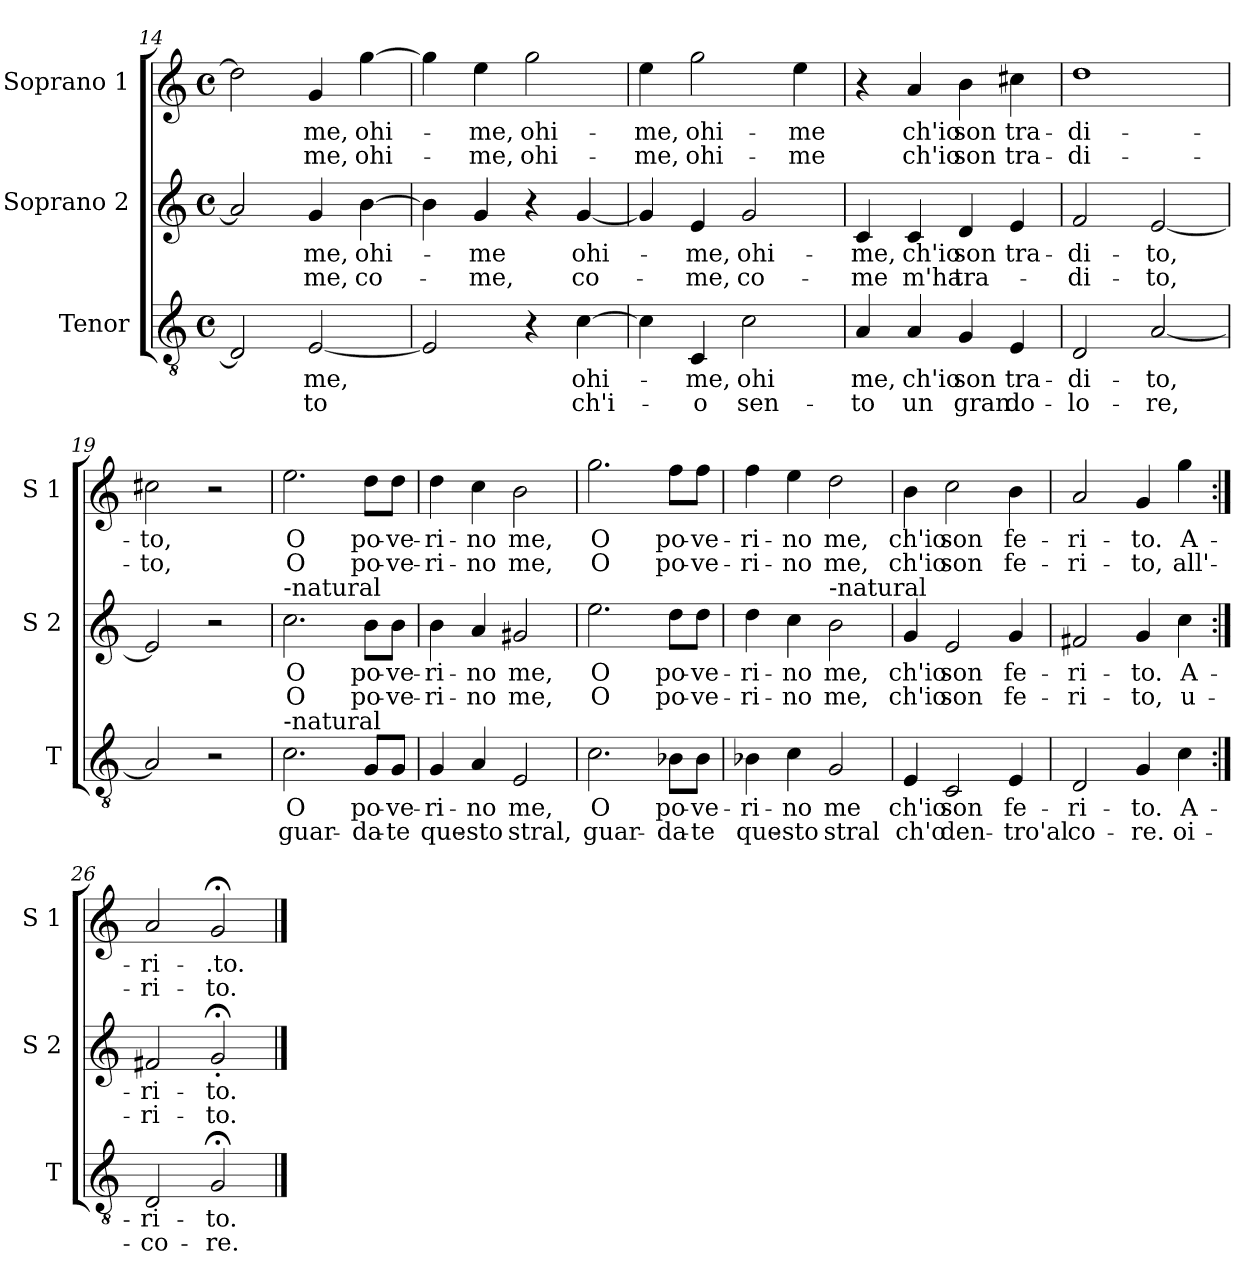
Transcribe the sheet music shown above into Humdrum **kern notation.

**kern	**text	**text	**kern	**text	**text	**kern	**text	**text
*part3	*part3	*part3	*part2	*part2	*part2	*part1	*part1	*part1
*staff3	*staff3	*staff3	*staff2	*staff2	*staff2	*staff1	*staff1	*staff1
*I"Tenor	*	*	*I"Soprano 2	*	*	*I"Soprano 1	*	*
*I'T	*	*	*I'S 2	*	*	*I'S 1	*	*
*clefGv2	*	*	*clefG2	*	*	*clefG2	*	*
*k[]	*	*	*k[]	*	*	*k[]	*	*
*C:	*	*	*C:	*	*	*C:	*	*
*M4/4	*	*	*M4/4	*	*	*M4/4	*	*
*met(c)	*	*	*met(c)	*	*	*met(c)	*	*
=14	=14	=14	=14	=14	=14	=14	=14	=14
2D/]	.	.	2a/]	.	.	2dd\]	.	.
!	!LO:LY:b	!LO:LY:b	!	!LO:LY:b	!LO:LY:b	!	!LO:LY:b	!LO:LY:b
[2E/	me,	-to	4g/	me,	-me,	4g/	-me,	-me,
!	!	!	!	!LO:LY:b	!LO:LY:b	!	!LO:LY:b	!LO:LY:b
.	.	.	[4b\	ohi-	co-	[4gg\	ohi-	ohi-
=15	=15	=15	=15	=15	=15	=15	=15	=15
2E/]	.	.	4b\]	.	.	4gg\]	.	.
!	!	!	!	!LO:LY:b	!LO:LY:b	!	!LO:LY:b	!LO:LY:b
.	.	.	4g/	-me	-me,	4ee\	-me,	-me,
!	!	!	!	!	!	!	!LO:LY:b	!LO:LY:b
4r	.	.	4r	.	.	2gg\	ohi-	ohi-
!	!LO:LY:b	!LO:LY:b	!	!LO:LY:b	!LO:LY:b	!	!	!
[4c\	ohi-	ch'i-	[4g/	ohi-	co-	.	.	.
=16	=16	=16	=16	=16	=16	=16	=16	=16
!	!	!	!	!	!	!	!LO:LY:b	!LO:LY:b
4c\]	.	.	4g/]	.	.	4ee\	-me,	-me,
!	!LO:LY:b	!LO:LY:b	!	!LO:LY:b	!LO:LY:b	!	!LO:LY:b	!LO:LY:b
4C/	-me,	-o	4e/	-me,	-me,	2gg\	ohi-	ohi-
!	!LO:LY:b	!LO:LY:b	!	!LO:LY:b	!LO:LY:b	!	!	!
2c\	ohi	sen-	2g/	ohi-	co-	.	.	.
!	!	!	!	!	!	!	!LO:LY:b	!LO:LY:b
.	.	.	.	.	.	4ee\	-me	-me
=17	=17	=17	=17	=17	=17	=17	=17	=17
!	!LO:LY:b	!LO:LY:b	!	!LO:LY:b	!LO:LY:b	!	!	!
4A/	me,	-to	4c/	-me,	-me	4r	.	.
!	!LO:LY:b	!LO:LY:b	!	!LO:LY:b	!LO:LY:b	!	!LO:LY:b	!LO:LY:b
4A/	ch'io	un	4c/	ch'io	m'ha	4a/	ch'io	ch'io
!	!LO:LY:b	!LO:LY:b	!	!LO:LY:b	!LO:LY:b	!	!LO:LY:b	!LO:LY:b
4G/	son	gran	4d/	son	tra-	4b\	son	son
!	!LO:LY:b	!LO:LY:b	!	!LO:LY:b	!	!	!LO:LY:b	!LO:LY:b
4E/	tra-	do-	4e/	tra-	.	4cc#X\	tra-	tra-
!!LO:LB:g=z
=18	=18	=18	=18	=18	=18	=18	=18	=18
!	!LO:LY:b	!LO:LY:b	!	!LO:LY:b	!LO:LY:b	!	!LO:LY:b	!LO:LY:b
2D/	-di-	-lo-	2f/	-di-	-di-	1dd	-di-	-di-
!	!LO:LY:b	!LO:LY:b	!	!LO:LY:b	!LO:LY:b	!	!	!
[2A/	-to,	-re,	[2e/	-to,	-to,	.	.	.
=19	=19	=19	=19	=19	=19	=19	=19	=19
!	!	!	!	!	!	!	!LO:LY:b	!LO:LY:b
2A/]	.	.	2e/]	.	.	2cc#X\	-to,	-to,
2r	.	.	2r	.	.	2r	.	.
=20	=20	=20	=20	=20	=20	=20	=20	=20
!	!	!	!LO:TX:a:t=-natural	!	!	!	!	!
!LO:TX:a:t=-natural	!	!	!	!	!	!	!	!
!	!LO:LY:b	!LO:LY:b	!	!LO:LY:b	!LO:LY:b	!	!LO:LY:b	!LO:LY:b
2.c\	O	guar-	2.cc\	O	O	2.ee\	O	O
!	!LO:LY:b	!LO:LY:b	!	!LO:LY:b	!LO:LY:b	!	!LO:LY:b	!LO:LY:b
8G/L	po-	-da-	8b\L	po-	po-	8dd\L	po-	po-
!	!LO:LY:b	!LO:LY:b	!	!LO:LY:b	!LO:LY:b	!	!LO:LY:b	!LO:LY:b
8G/J	-ve-	-te	8b\J	-ve-	-ve-	8dd\J	-ve-	-ve-
=21	=21	=21	=21	=21	=21	=21	=21	=21
!	!LO:LY:b	!LO:LY:b	!	!LO:LY:b	!LO:LY:b	!	!LO:LY:b	!LO:LY:b
4G/	-ri-	que-	4b\	-ri-	-ri-	4dd\	-ri-	-ri-
!	!LO:LY:b	!LO:LY:b	!	!LO:LY:b	!LO:LY:b	!	!LO:LY:b	!LO:LY:b
4A/	-no	-sto	4a/	-no	-no	4cc\	-no	-no
!	!LO:LY:b	!LO:LY:b	!	!LO:LY:b	!LO:LY:b	!	!LO:LY:b	!LO:LY:b
2E/	me,	stral,	2g#X/	me,	me,	2b\	me,	me,
=22	=22	=22	=22	=22	=22	=22	=22	=22
!	!LO:LY:b	!LO:LY:b	!	!LO:LY:b	!LO:LY:b	!	!LO:LY:b	!LO:LY:b
2.c\	O	guar-	2.ee\	O	O	2.gg\	O	O
!	!LO:LY:b	!LO:LY:b	!	!LO:LY:b	!LO:LY:b	!	!LO:LY:b	!LO:LY:b
8B-X\L	po-	-da-	8dd\L	po-	po-	8ff\L	po-	po-
!	!LO:LY:b	!LO:LY:b	!	!LO:LY:b	!LO:LY:b	!	!LO:LY:b	!LO:LY:b
8B-\J	-ve-	-te	8dd\J	-ve-	-ve-	8ff\J	-ve-	-ve-
!!LO:PB:g=z
=23	=23	=23	=23	=23	=23	=23	=23	=23
!	!LO:LY:b	!LO:LY:b	!	!LO:LY:b	!LO:LY:b	!	!LO:LY:b	!LO:LY:b
4B-X\	-ri-	que-	4dd\	-ri-	-ri-	4ff\	-ri-	-ri-
!	!LO:LY:b	!LO:LY:b	!	!LO:LY:b	!LO:LY:b	!	!LO:LY:b	!LO:LY:b
4c\	-no	-sto	4cc\	-no	-no	4ee\	-no	-no
!	!	!	!LO:TX:a:t=-natural	!	!	!	!	!
!	!LO:LY:b	!LO:LY:b	!	!LO:LY:b	!LO:LY:b	!	!LO:LY:b	!LO:LY:b
2G/	me	stral	2b\	me,	me,	2dd\	me,	me,
=24	=24	=24	=24	=24	=24	=24	=24	=24
!	!LO:LY:b	!LO:LY:b	!	!LO:LY:b	!LO:LY:b	!	!LO:LY:b	!LO:LY:b
4E/	ch'io	ch'o	4g/	ch'io	ch'io	4b\	ch'io	ch'io
!	!LO:LY:b	!LO:LY:b	!	!LO:LY:b	!LO:LY:b	!	!LO:LY:b	!LO:LY:b
2C/	son	den-	2e/	son	son	2cc\	son	son
!	!LO:LY:b	!LO:LY:b	!	!LO:LY:b	!LO:LY:b	!	!LO:LY:b	!LO:LY:b
4E/	fe-	-tro'al	4g/	fe-	fe-	4b\	fe-	fe-
=25	=25	=25	=25	=25	=25	=25	=25	=25
!	!LO:LY:b	!LO:LY:b	!	!LO:LY:b	!LO:LY:b	!	!LO:LY:b	!LO:LY:b
2D/	-ri-	co-	2f#X/	-ri-	-ri-	2a/	-ri-	-ri-
!	!LO:LY:b	!LO:LY:b	!	!LO:LY:b	!LO:LY:b	!	!LO:LY:b	!LO:LY:b
4G/	-to.	-re.	4g/	-to.	-to,	4g/	-to.	-to,
!	!LO:LY:b	!LO:LY:b	!	!LO:LY:b	!LO:LY:b	!	!LO:LY:b	!LO:LY:b
4c\	A-	oi-	4cc\	A-	u-	4gg\	A-	all'-
=26:|!	=26:|!	=26:|!	=26:|!	=26:|!	=26:|!	=26:|!	=26:|!	=26:|!
!	!LO:LY:b	!LO:LY:b	!	!LO:LY:b	!LO:LY:b	!	!LO:LY:b	!LO:LY:b
2D/	-ri-	-co-	2f#X/	-ri-	-ri-	2a/	-ri-	-ri-
!	!LO:LY:b	!LO:LY:b	!	!LO:LY:b	!LO:LY:b	!	!LO:LY:b	!LO:LY:b
2G;</	-to.	-re.	2g;<'</	-to.	-to.	2g;</	-.to.	-to.
==	==	==	==	==	==	==	==	==
*-	*-	*-	*-	*-	*-	*-	*-	*-
